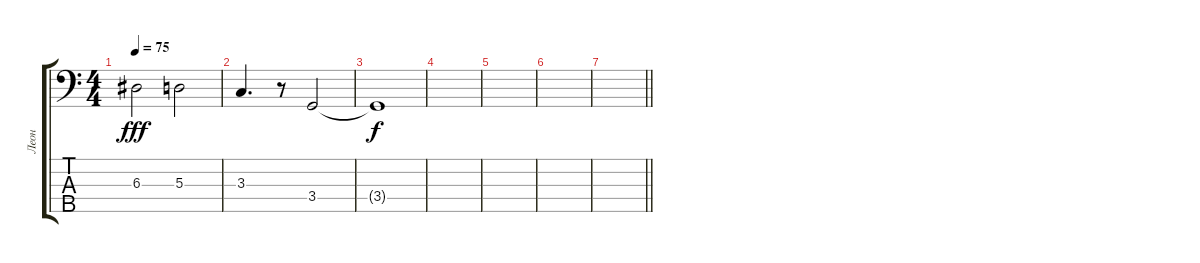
\track ("Леон" "Леон") {instrument electricbassfinger}
\staff {score tabs}
\tuning (G2 D2 A1 E1 B0) {hide}
\ts (4 4)
\tempo 75
\clef f4
\ks c
6.3.2{dy fff} 5.3.2 |
3.3.4{d} r.8 3.4.2 |
3.4{t}.1{dy f} |
|
|
|
\barLineRight lightlight
